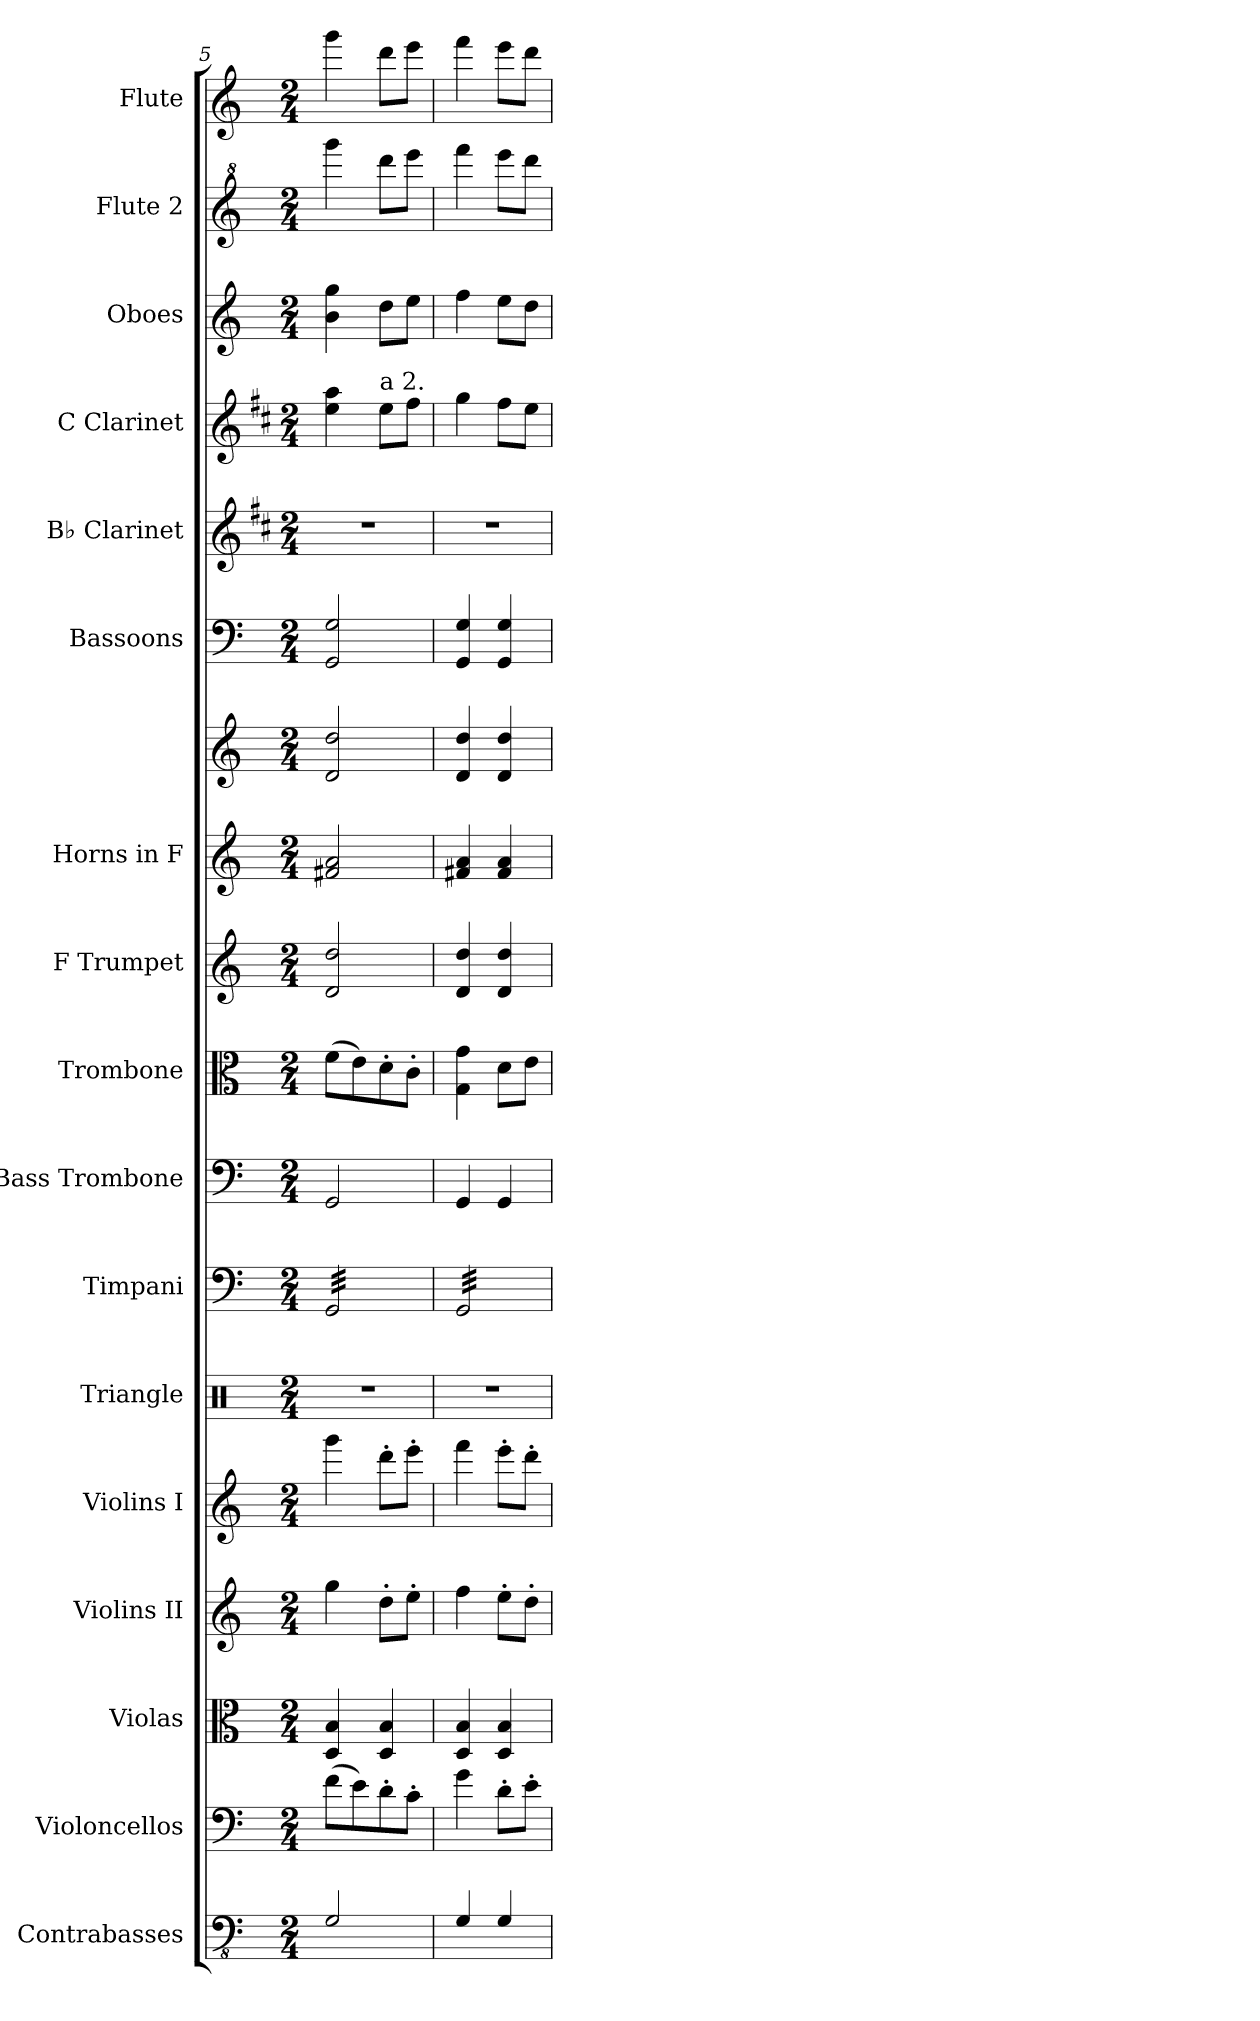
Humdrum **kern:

**kern	**kern	**kern	**kern	**kern	**kern	**kern	**kern	**kern	**kern	**kern	**kern	**kern	**kern	**kern	**kern	**kern	**kern
*part17	*part16	*part15	*part14	*part13	*part12	*part11	*part10	*part9	*part8	*part7	*part7	*part6	*part5	*part4	*part3	*part2	*part1
*staff18	*staff17	*staff16	*staff15	*staff14	*staff13	*staff12	*staff11	*staff10	*staff9	*staff8	*staff7	*staff6	*staff5	*staff4	*staff3	*staff2	*staff1
*I"Contrabasses	*I"Violoncellos	*I"Violas	*I"Violins II	*I"Violins I	*I"Triangle	*I"Timpani	*I"Bass Trombone	*I"Trombone	*I"F Trumpet	*I"Horns in F	*	*I"Bassoons	*I"B♭ Clarinet	*I"C Clarinet	*I"Oboes	*I"Flute 2	*I"Flute
*I'Cb.	*I'Vc.	*I'Vla.	*I'Vln. II	*I'Vln. I	*I'Trgl.	*I'Timp.	*I'B. Tbn.	*I'Tbn.	*I'F Tpt.	*	*	*I'Bsn.	*I'B♭ Cl.	*I'C Cl.	*I'Ob.	*I'Fl. 2	*I'Fl. 2
*clefFv4	*clefF4	*clefC3	*clefG2	*clefG2	*clefX	*clefF4	*clefF4	*clefC3	*clefG2	*clefG2	*clefG2	*clefF4	*clefG2	*clefG2	*clefG2	*clefG^2	*clefG2
*ITrd7c12	*	*	*	*	*	*	*	*	*ITrd-3c-5	*ITrd4c7	*ITrd4c7	*	*ITrd1c2	*ITrd1c2	*	*	*
*k[]	*k[]	*k[]	*k[]	*k[]	*k[]	*k[]	*k[]	*k[]	*k[b-]	*k[b-]	*k[b-]	*k[]	*k[]	*k[]	*k[]	*k[]	*k[]
*M2/4	*M2/4	*M2/4	*M2/4	*M2/4	*M2/4	*M2/4	*M2/4	*M2/4	*M2/4	*M2/4	*M2/4	*M2/4	*M2/4	*M2/4	*M2/4	*M2/4	*M2/4
=5	=5	=5	=5	=5	=5	=5	=5	=5	=5	=5	=5	=5	=5	=5	=5	=5	=5
*	*	*	*	*	*	*tremolo	*	*	*	*	*	*	*	*	*	*	*
2GGG/	(>8f\L	4D/ 4B/	4gg\	4ggg\	2r	32GG/LLL	2GG/	(>8f\L	2g/ 2gg/	2Bn/ 2d/	2G/ 2g/	2GG/ 2G/	2r	4dd\ 4gg\	4b\ 4gg\	4gggg\	4ggg\
.	.	.	.	.	.	32GG/	.	.	.	.	.	.	.	.	.	.	.
.	.	.	.	.	.	32GG/	.	.	.	.	.	.	.	.	.	.	.
.	.	.	.	.	.	32GG/	.	.	.	.	.	.	.	.	.	.	.
.	8e\)	.	.	.	.	32GG/	.	8e\)	.	.	.	.	.	.	.	.	.
.	.	.	.	.	.	32GG/	.	.	.	.	.	.	.	.	.	.	.
.	.	.	.	.	.	32GG/	.	.	.	.	.	.	.	.	.	.	.
.	.	.	.	.	.	32GG/	.	.	.	.	.	.	.	.	.	.	.
!	!	!	!	!	!	!	!	!	!	!	!	!	!	!LO:TX:a:t=a 2.	!	!	!
.	8d'\	4D/ 4B/	8dd'\L	8ddd'\L	.	32GG/	.	8d'\	.	.	.	.	.	8dd\L	8dd\L	8dddd\L	8ddd\L
.	.	.	.	.	.	32GG/	.	.	.	.	.	.	.	.	.	.	.
.	.	.	.	.	.	32GG/	.	.	.	.	.	.	.	.	.	.	.
.	.	.	.	.	.	32GG/	.	.	.	.	.	.	.	.	.	.	.
.	8c'\J	.	8ee'\J	8eee'\J	.	32GG/	.	8c'\J	.	.	.	.	.	8ee\J	8ee\J	8eeee\J	8eee\J
.	.	.	.	.	.	32GG/	.	.	.	.	.	.	.	.	.	.	.
.	.	.	.	.	.	32GG/	.	.	.	.	.	.	.	.	.	.	.
.	.	.	.	.	.	32GG/JJJ	.	.	.	.	.	.	.	.	.	.	.
=6	=6	=6	=6	=6	=6	=6	=6	=6	=6	=6	=6	=6	=6	=6	=6	=6	=6
4GGG/	4g\	4D/ 4B/	4ff\	4fff\	2r	32GG/LLL	4GG/	4G\ 4g\	4g/ 4gg/	4Bn/ 4d/	4G/ 4g/	4GG/ 4G/	2r	4ff\	4ff\	4ffff\	4fff\
.	.	.	.	.	.	32GG/	.	.	.	.	.	.	.	.	.	.	.
.	.	.	.	.	.	32GG/	.	.	.	.	.	.	.	.	.	.	.
.	.	.	.	.	.	32GG/	.	.	.	.	.	.	.	.	.	.	.
.	.	.	.	.	.	32GG/	.	.	.	.	.	.	.	.	.	.	.
.	.	.	.	.	.	32GG/	.	.	.	.	.	.	.	.	.	.	.
.	.	.	.	.	.	32GG/	.	.	.	.	.	.	.	.	.	.	.
.	.	.	.	.	.	32GG/	.	.	.	.	.	.	.	.	.	.	.
4GGG/	8d'\L	4D/ 4B/	8ee'\L	8eee'\L	.	32GG/	4GG/	8d\L	4g/ 4gg/	4B/ 4d/	4G/ 4g/	4GG/ 4G/	.	8ee\L	8ee\L	8eeee\L	8eee\L
.	.	.	.	.	.	32GG/	.	.	.	.	.	.	.	.	.	.	.
.	.	.	.	.	.	32GG/	.	.	.	.	.	.	.	.	.	.	.
.	.	.	.	.	.	32GG/	.	.	.	.	.	.	.	.	.	.	.
.	8e'\J	.	8dd'\J	8ddd'\J	.	32GG/	.	8e\J	.	.	.	.	.	8dd\J	8dd\J	8dddd\J	8ddd\J
.	.	.	.	.	.	32GG/	.	.	.	.	.	.	.	.	.	.	.
.	.	.	.	.	.	32GG/	.	.	.	.	.	.	.	.	.	.	.
.	.	.	.	.	.	32GG/JJJ	.	.	.	.	.	.	.	.	.	.	.
*	*	*	*	*	*	*Xtremolo	*	*	*	*	*	*	*	*	*	*	*
=	=	=	=	=	=	=	=	=	=	=	=	=	=	=	=	=	=
*-	*-	*-	*-	*-	*-	*-	*-	*-	*-	*-	*-	*-	*-	*-	*-	*-	*-
